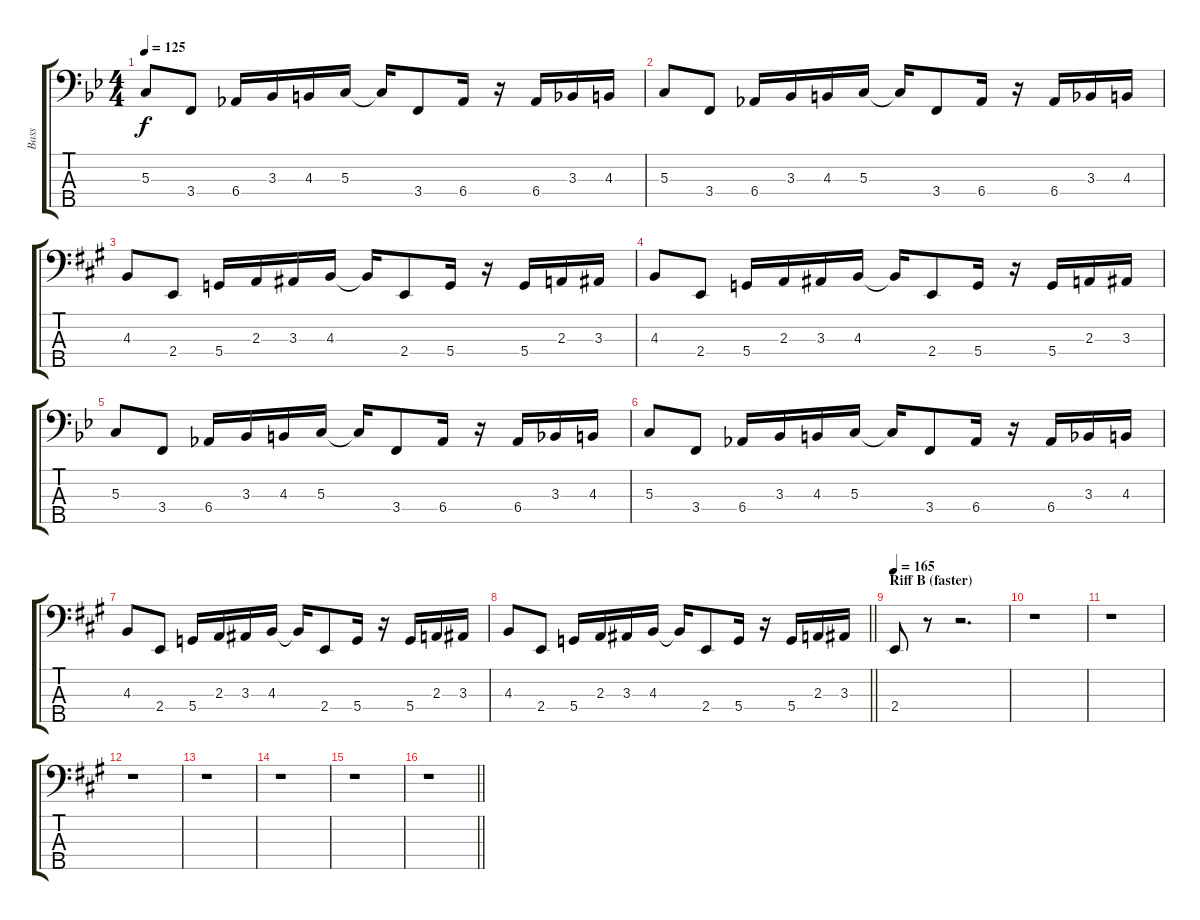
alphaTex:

\track ("Bass" "Bass") {instrument electricbasspick}
\staff {score tabs}
\tuning (F2 C2 G1 D1 A0) {hide}
\ts (4 4)
\tempo 125
\clef f4
\ks gminor
5.3.8{dy f} 3.4.8 6.4.16 3.3.16 4.3.16 5.3.16 5.3{t}.16 3.4.8 6.4.16 r.16 6.4.16 3.3.16 4.3.16 |
5.3.8 3.4.8 6.4.16 3.3.16 4.3.16 5.3.16 5.3{t}.16 3.4.8 6.4.16 r.16 6.4.16 3.3.16 4.3.16 |
\ks f#minor
4.3.8 2.4.8 5.4.16 2.3.16 3.3.16 4.3.16 4.3{t}.16 2.4.8 5.4.16 r.16 5.4.16 2.3.16 3.3.16 |
4.3.8 2.4.8 5.4.16 2.3.16 3.3.16 4.3.16 4.3{t}.16 2.4.8 5.4.16 r.16 5.4.16 2.3.16 3.3.16 |
\ks gminor
5.3.8 3.4.8 6.4.16 3.3.16 4.3.16 5.3.16 5.3{t}.16 3.4.8 6.4.16 r.16 6.4.16 3.3.16 4.3.16 |
5.3.8 3.4.8 6.4.16 3.3.16 4.3.16 5.3.16 5.3{t}.16 3.4.8 6.4.16 r.16 6.4.16 3.3.16 4.3.16 |
\ks f#minor
4.3.8 2.4.8 5.4.16 2.3.16 3.3.16 4.3.16 4.3{t}.16 2.4.8 5.4.16 r.16 5.4.16 2.3.16 3.3.16 |
\barLineRight lightlight
4.3.8 2.4.8 5.4.16 2.3.16 3.3.16 4.3.16 4.3{t}.16 2.4.8 5.4.16 r.16 5.4.16 2.3.16 3.3.16 |
\section ("" "Riff B (faster)")
\tempo 165
2.4.8 r.8 r.2{d} |
r.1 |
r.1 |
r.1 |
r.1 |
r.1 |
r.1 |
\barLineRight lightlight
r.1
